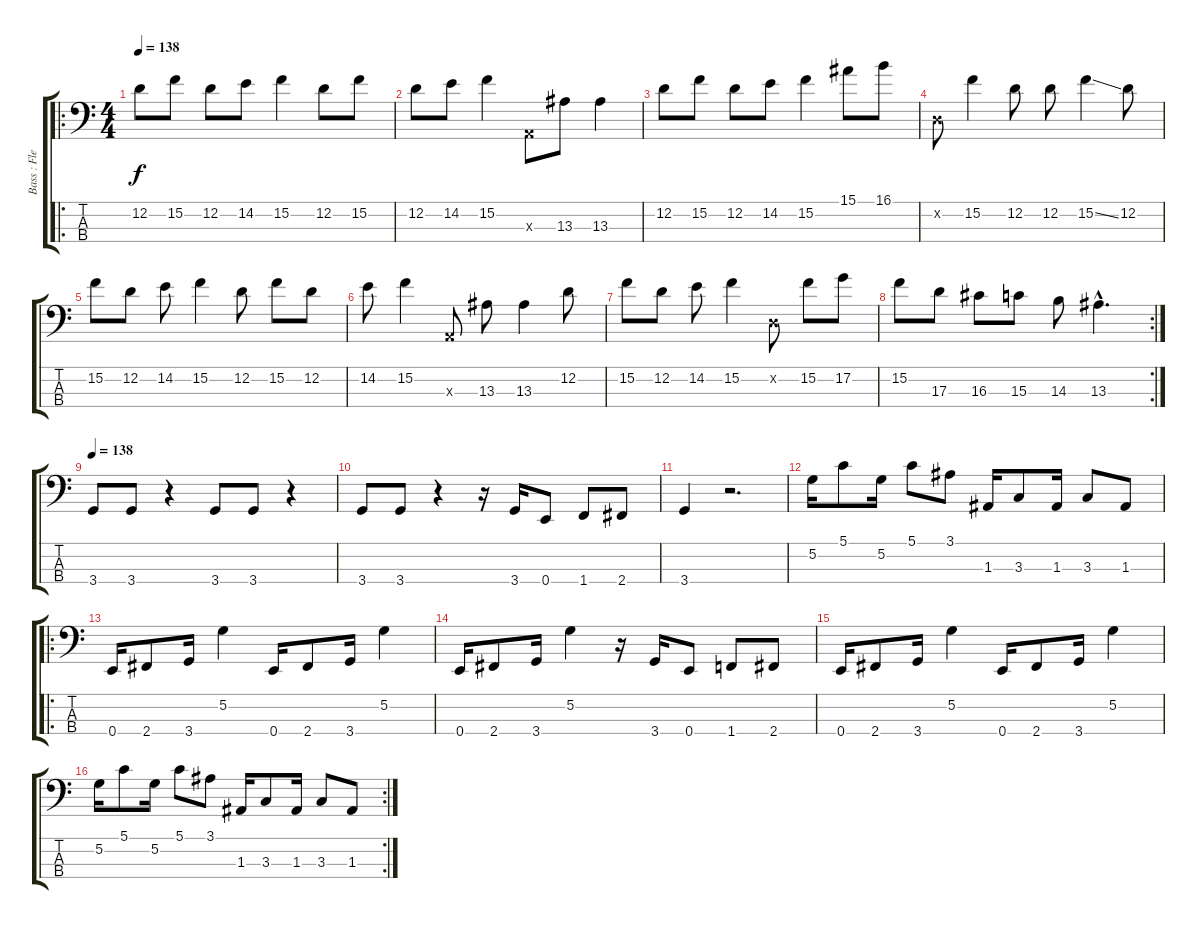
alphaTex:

\track ("Bass : Flea" "Bass : Fle") {instrument electricbassfinger}
\staff {score tabs}
\tuning (G2 D2 A1 E1) {hide}
\ro
\ts (4 4)
\tempo 138
\tempo 270
\tempo 138
\clef f4
\ks c
12.2.8{dy f instrument electricbassfinger} 15.2.8 12.2.8 14.2.8 15.2.4 12.2.8 15.2.8 |
12.2.8 14.2.8 15.2.4 0.3{x}.8 13.3.8 13.3.4 |
12.2.8 15.2.8 12.2.8 14.2.8 15.2.4 15.1.8 16.1.8 |
0.2{x}.8 15.2.4 12.2.8 12.2.8 15.2{ss}.4 12.2.8 |
15.2.8 12.2.8 14.2.8 15.2.4 12.2.8 15.2.8 12.2.8 |
14.2.8 15.2.4 0.3{x}.8 13.3.8 13.3.4 12.2.8 |
15.2.8 12.2.8 14.2.8 15.2.4 0.2{x}.8 15.2.8 17.2.8 |
\rc 2
15.2.8 17.3.8 16.3.8 15.3.8 14.3.8 13.3{hac}.4{d} |
\tempo 138
3.4.8{instrument slapbass1} 3.4.8 r.4 3.4.8 3.4.8 r.4 |
3.4.8 3.4.8 r.4 r.16{instrument electricbassfinger} 3.4.16 0.4.8 1.4.8 2.4.8 |
3.4.4 r.2{d} |
5.2.16 5.1.8 5.2.16 5.1.8 3.1.8 1.3.16 3.3.8 1.3.16 3.3.8 1.3.8 |
\ro
0.4.16 2.4.8 3.4.16 5.2.4 0.4.16 2.4.8 3.4.16 5.2.4 |
0.4.16 2.4.8 3.4.16 5.2.4 r.16 3.4.16 0.4.8 1.4.8 2.4.8 |
0.4.16 2.4.8 3.4.16 5.2.4 0.4.16 2.4.8 3.4.16 5.2.4 |
\rc 2
5.2.16 5.1.8 5.2.16 5.1.8 3.1.8 1.3.16 3.3.8 1.3.16 3.3.8 1.3.8
